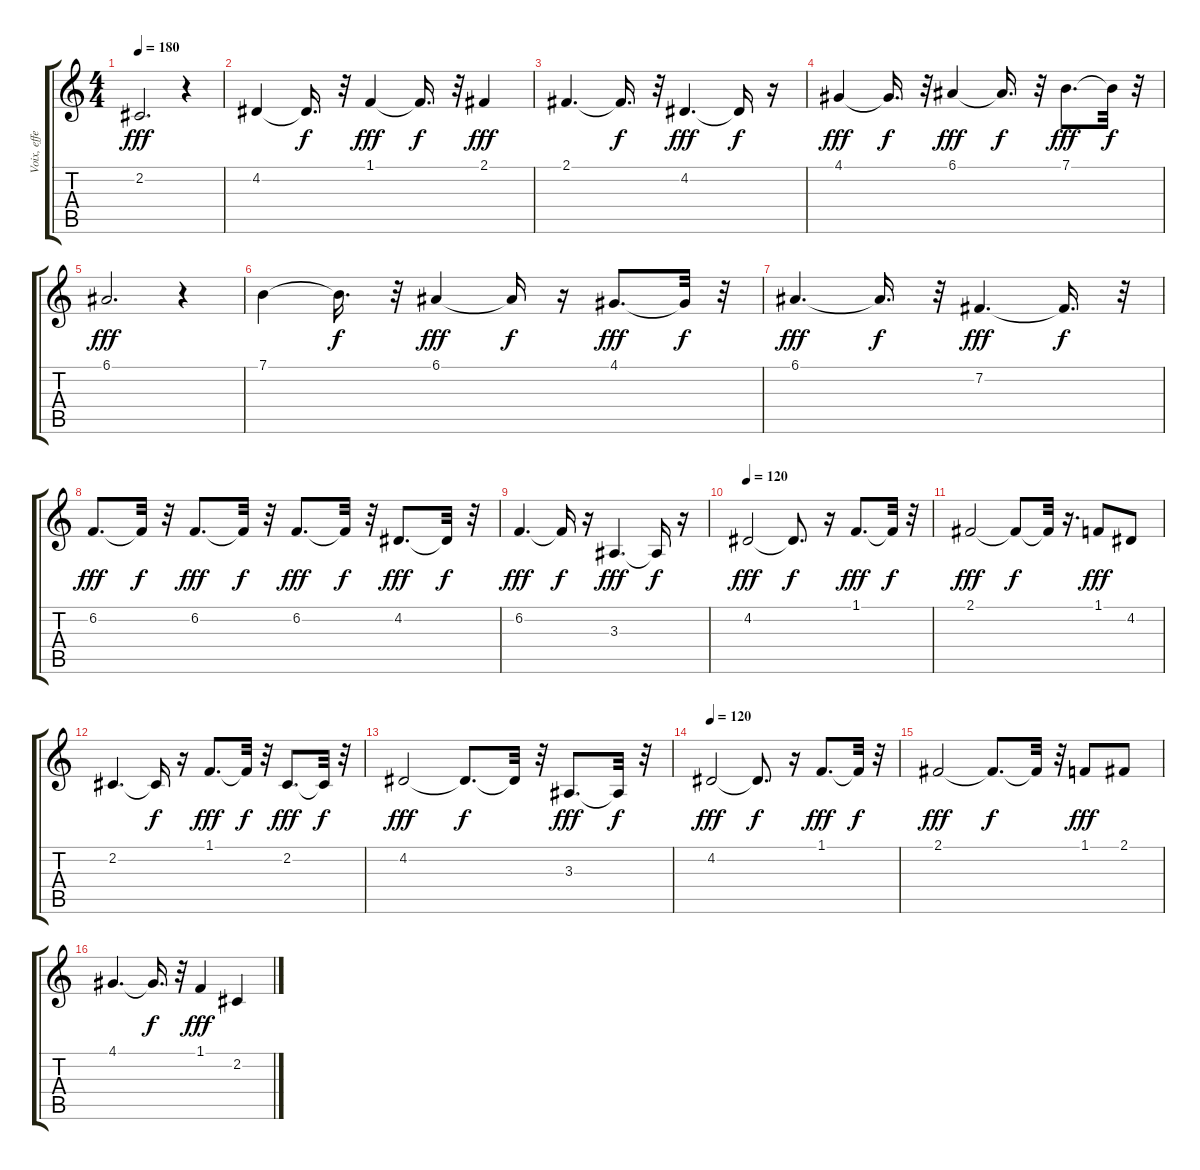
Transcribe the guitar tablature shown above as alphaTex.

\track ("Voix, effets" "Voix, effe") {instrument seashore}
\staff {score tabs}
\tuning (E4 B3 G3 D3 A2 E2) {hide}
\ts (4 4)
\tempo 180
\clef g2
\ks c
2.2.2{d dy fff} r.4 |
4.2.4 4.2{t}.16{d dy f} r.32 1.1.4{dy fff} 1.1{t}.16{d dy f} r.32 2.1.4{dy fff} |
2.1.4{d} 2.1{t}.16{d dy f} r.32 4.2.4{d dy fff} 4.2{t}.16{dy f} r.16 |
4.1.4{dy fff} 4.1{t}.16{d dy f} r.32 6.1.4{dy fff} 6.1{t}.16{d dy f} r.32 7.1.8{d dy fff} 7.1{t}.32{dy f} r.32 |
6.1.2{d dy fff} r.4 |
7.1.4 7.1{t}.16{d dy f} r.32 6.1.4{dy fff} 6.1{t}.16{dy f} r.16 4.1.8{d dy fff} 4.1{t}.32{dy f} r.32 |
6.1.4{d dy fff} 6.1{t}.16{d dy f} r.32 7.2.4{d dy fff} 7.2{t}.16{d dy f} r.32 |
6.2.8{d dy fff} 6.2{t}.32{dy f} r.32 6.2.8{d dy fff} 6.2{t}.32{dy f} r.32 6.2.8{d dy fff} 6.2{t}.32{dy f} r.32 4.2.8{d dy fff} 4.2{t}.32{dy f} r.32 |
6.2.4{d dy fff} 6.2{t}.16{dy f} r.16 3.3.4{d dy fff} 3.3{t}.16{dy f} r.16 |
\tempo 120
4.2.2{dy fff} 4.2{t}.8{d dy f} r.16 1.1.8{d dy fff} 1.1{t}.32{dy f} r.32 |
2.1.2{dy fff} 2.1{t}.8{dy f} 2.1{t}.32 r.16{d} 1.1.8{dy fff} 4.2.8 |
2.2.4{d} 2.2{t}.16{dy f} r.16 1.1.8{d dy fff} 1.1{t}.32{dy f} r.32 2.2.8{d dy fff} 2.2{t}.32{dy f} r.32 |
4.2.2{dy fff} 4.2{t}.8{d dy f} 4.2{t}.32 r.32 3.3.8{d dy fff} 3.3{t}.32{dy f} r.32 |
\tempo 120
4.2.2{dy fff} 4.2{t}.8{d dy f} r.16 1.1.8{d dy fff} 1.1{t}.32{dy f} r.32 |
2.1.2{dy fff} 2.1{t}.8{d dy f} 2.1{t}.32 r.32 1.1.8{dy fff} 2.1.8 |
4.1.4{d} 4.1{t}.16{d dy f} r.32 1.1.4{dy fff} 2.2.4
